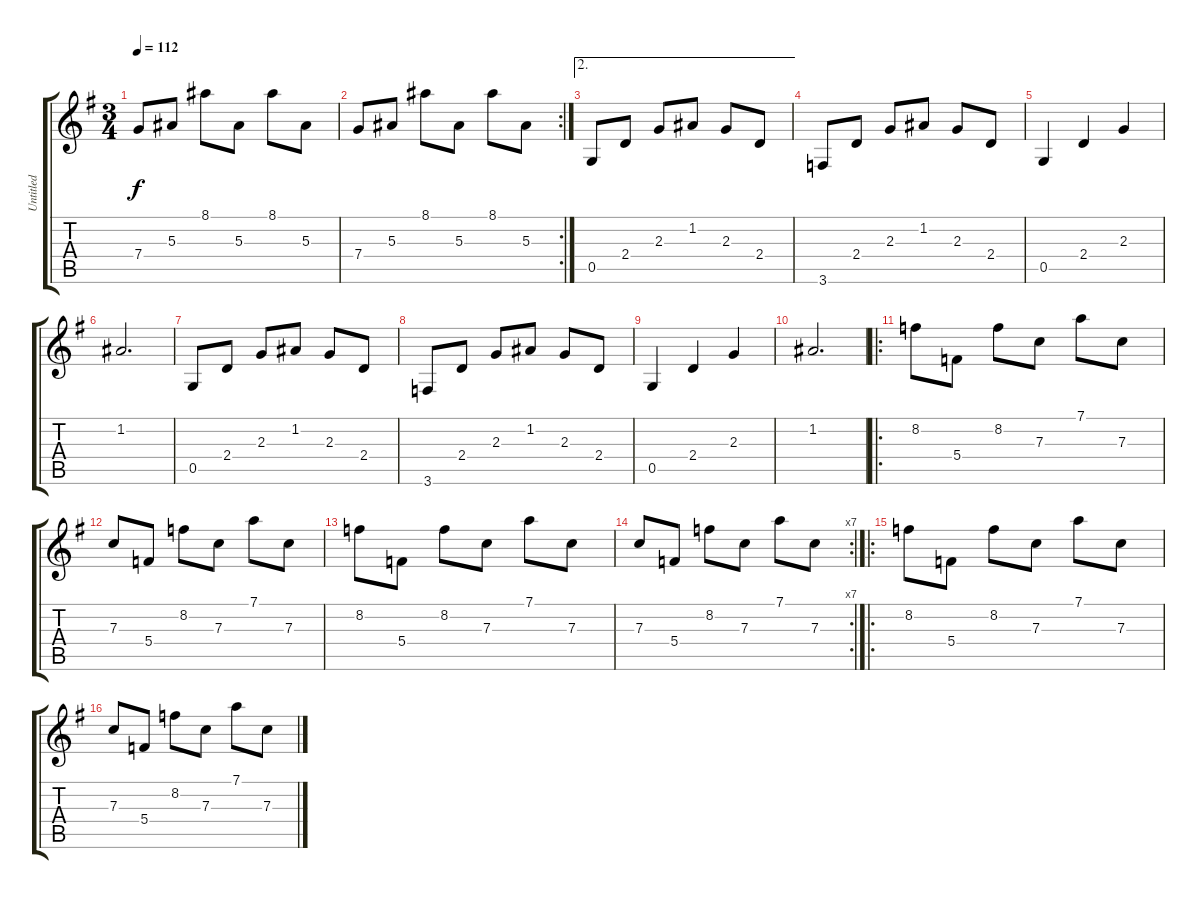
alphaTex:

\track ("Untitled" "Untitled") {instrument acousticguitarsteel}
\staff {score tabs}
\tuning (D4 A3 F3 C3 G2 D2) {hide}
\ts (3 4)
\tempo 112
\clef g2
\ks g
7.4.8{dy f} 5.3.8 8.1.8 5.3.8 8.1.8 5.3.8 |
\rc 2
7.4.8 5.3.8 8.1.8 5.3.8 8.1.8 5.3.8 |
\ae 2
0.5.8 2.4.8 2.3.8 1.2.8 2.3.8 2.4.8 |
3.6.8 2.4.8 2.3.8 1.2.8 2.3.8 2.4.8 |
0.5.4 2.4.4 2.3.4 |
1.2.2{d} |
0.5.8 2.4.8 2.3.8 1.2.8 2.3.8 2.4.8 |
3.6.8 2.4.8 2.3.8 1.2.8 2.3.8 2.4.8 |
0.5.4 2.4.4 2.3.4 |
1.2.2{d} |
\ro
8.2.8 5.4.8 8.2.8 7.3.8 7.1.8 7.3.8 |
7.3.8 5.4.8 8.2.8 7.3.8 7.1.8 7.3.8 |
8.2.8 5.4.8 8.2.8 7.3.8 7.1.8 7.3.8 |
\rc 7
7.3.8 5.4.8 8.2.8 7.3.8 7.1.8 7.3.8 |
\ro
8.2.8 5.4.8 8.2.8 7.3.8 7.1.8 7.3.8 |
7.3.8 5.4.8 8.2.8 7.3.8 7.1.8 7.3.8
